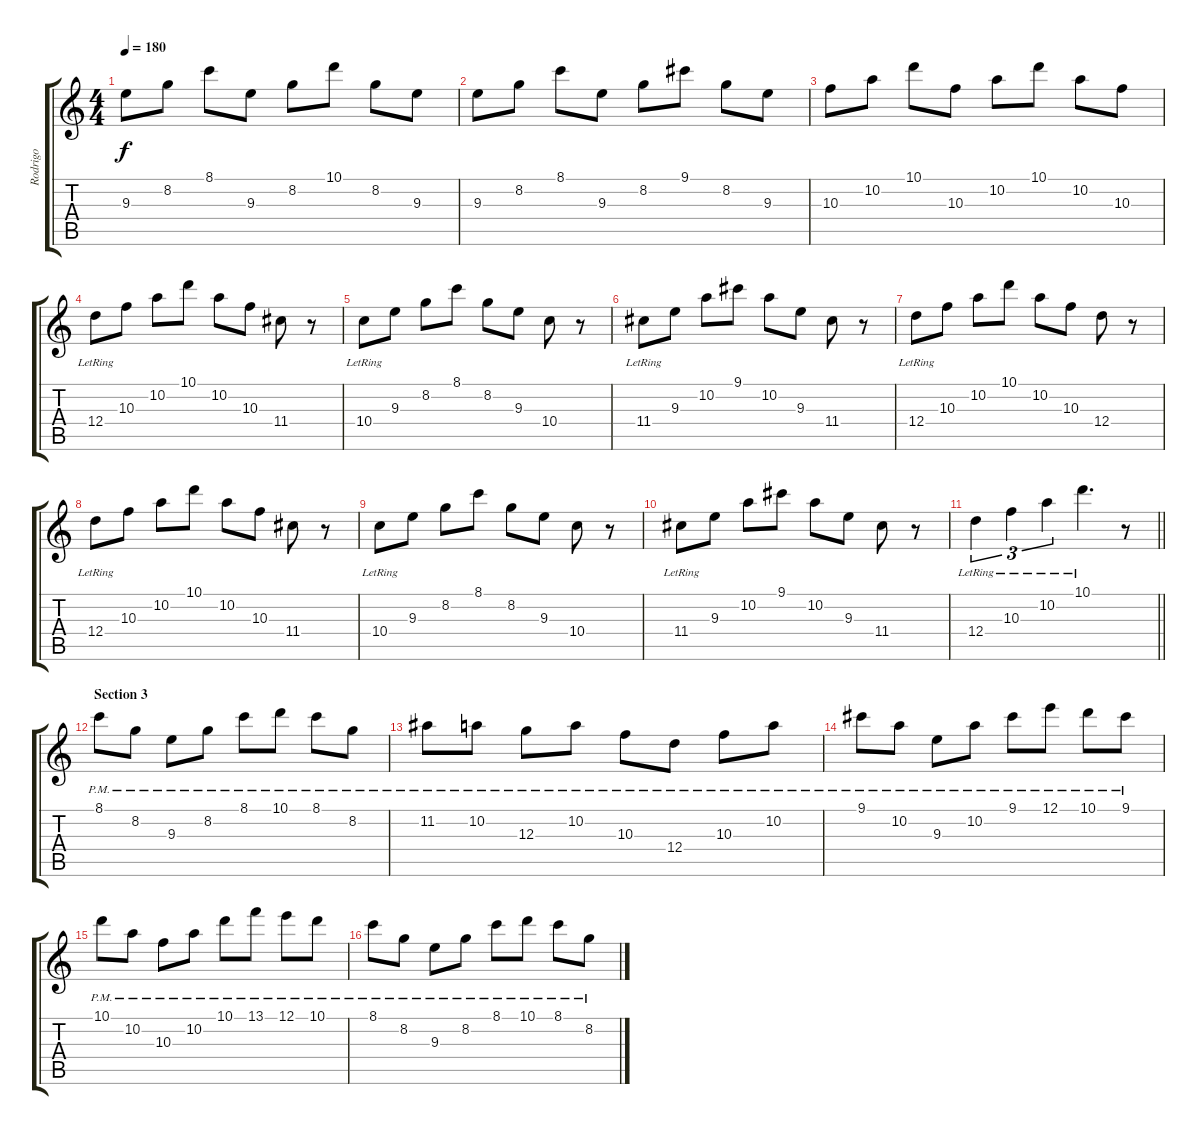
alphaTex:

\track ("Rodrigo" "Rodrigo") {instrument acousticguitarnylon}
\staff {score tabs}
\tuning (E4 B3 G3 D3 A2 E2) {hide}
\ts (4 4)
\tempo 180
\clef g2
\ks c
9.3.8{dy f} 8.2.8 8.1.8 9.3.8 8.2.8 10.1.8 8.2.8 9.3.8 |
9.3.8 8.2.8 8.1.8 9.3.8 8.2.8 9.1.8 8.2.8 9.3.8 |
10.3.8 10.2.8 10.1.8 10.3.8 10.2.8 10.1.8 10.2.8 10.3.8 |
12.4{lr}.8 10.3.8 10.2.8 10.1.8 10.2.8 10.3.8 11.4.8 r.8 |
10.4{lr}.8 9.3.8 8.2.8 8.1.8 8.2.8 9.3.8 10.4.8 r.8 |
11.4{lr}.8 9.3.8 10.2.8 9.1.8 10.2.8 9.3.8 11.4.8 r.8 |
12.4{lr}.8 10.3.8 10.2.8 10.1.8 10.2.8 10.3.8 12.4.8 r.8 |
12.4{lr}.8 10.3.8 10.2.8 10.1.8 10.2.8 10.3.8 11.4.8 r.8 |
10.4{lr}.8 9.3.8 8.2.8 8.1.8 8.2.8 9.3.8 10.4.8 r.8 |
11.4{lr}.8 9.3.8 10.2.8 9.1.8 10.2.8 9.3.8 11.4.8 r.8 |
\barLineRight lightlight
12.4{lr}.4{tu (3 2)} 10.3{lr}.4{tu (3 2)} 10.2{lr}.4{tu (3 2)} 10.1{lr}.4{d} r.8 |
\section ("" "Section 3")
8.1{pm}.8 8.2{pm}.8 9.3{pm}.8 8.2{pm}.8 8.1{pm}.8 10.1{pm}.8 8.1{pm}.8 8.2{pm}.8 |
11.2{pm}.8 10.2{pm}.8 12.3{pm}.8 10.2{pm}.8 10.3{pm}.8 12.4{pm}.8 10.3{pm}.8 10.2{pm}.8 |
9.1{pm}.8 10.2{pm}.8 9.3{pm}.8 10.2{pm}.8 9.1{pm}.8 12.1{pm}.8 10.1{pm}.8 9.1{pm}.8 |
10.1{pm}.8 10.2{pm}.8 10.3{pm}.8 10.2{pm}.8 10.1{pm}.8 13.1{pm}.8 12.1{pm}.8 10.1{pm}.8 |
8.1{pm}.8 8.2{pm}.8 9.3{pm}.8 8.2{pm}.8 8.1{pm}.8 10.1{pm}.8 8.1{pm}.8 8.2{pm}.8
